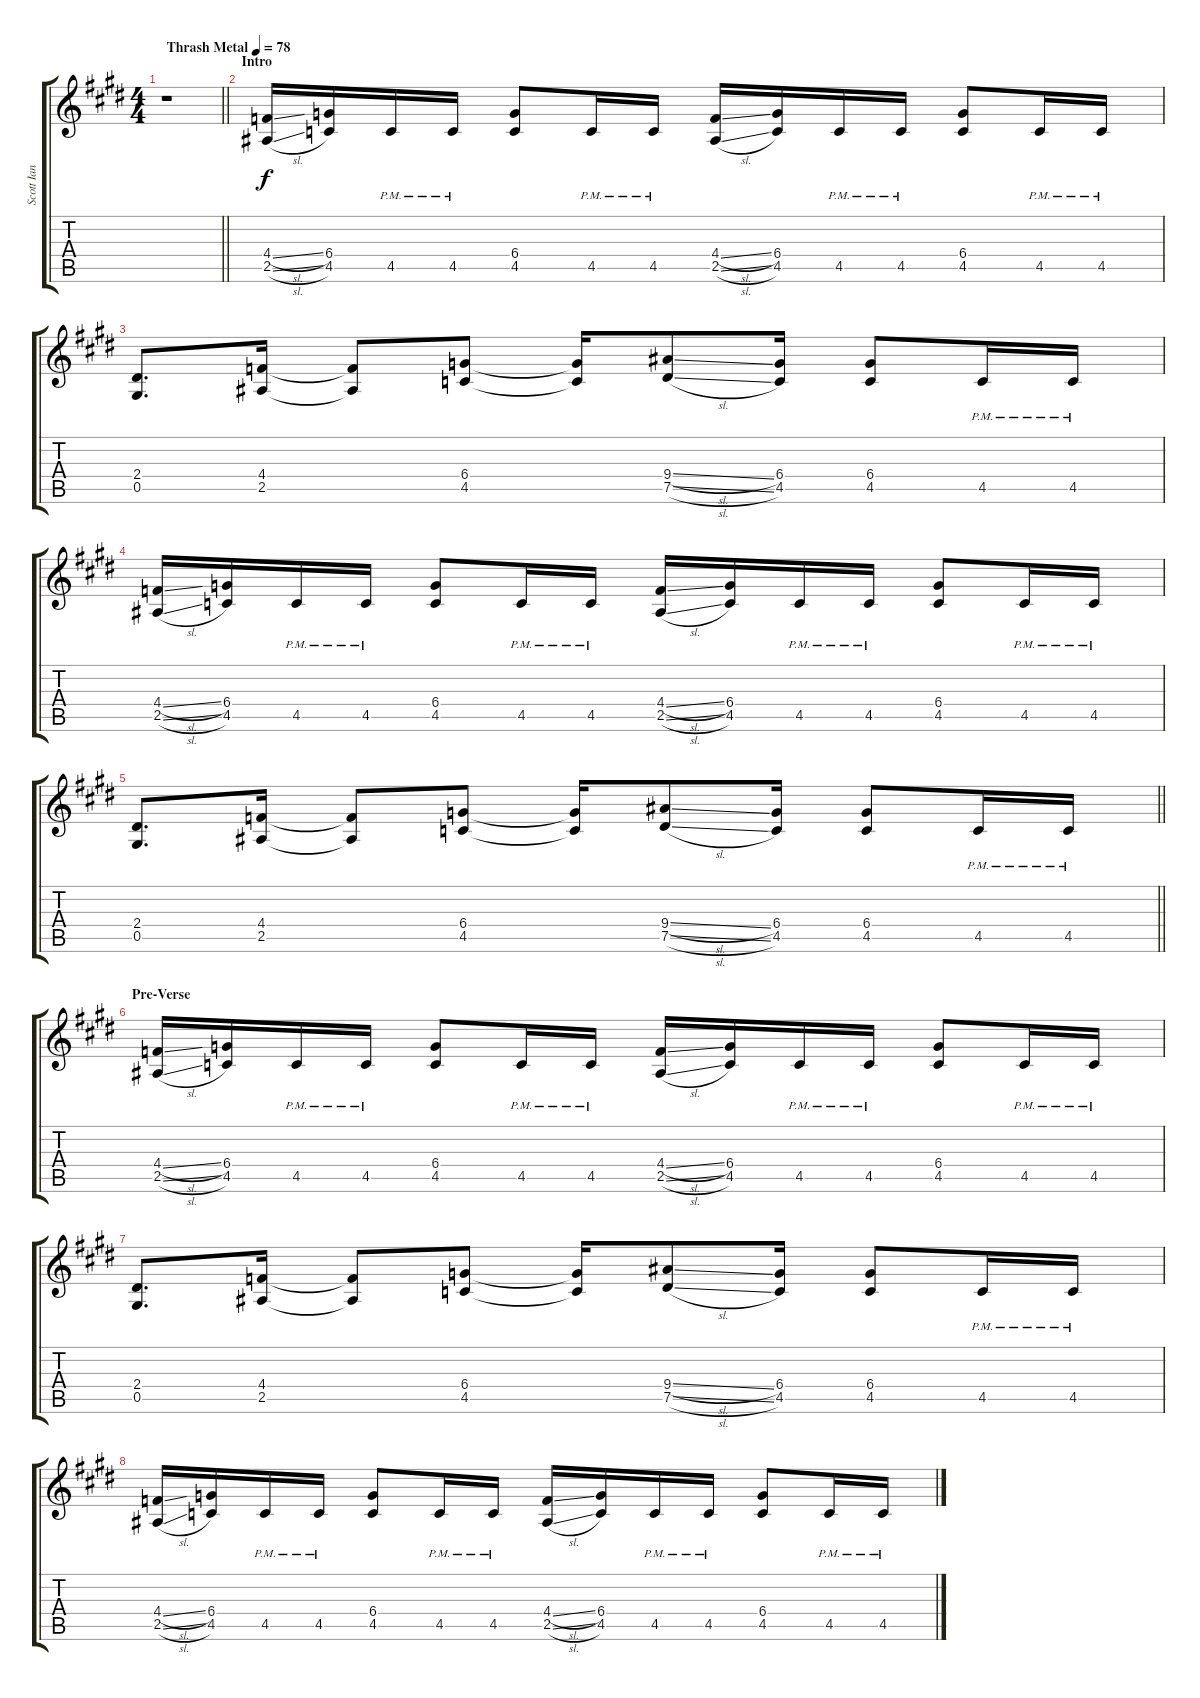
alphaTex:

\track ("Scott Ian Rhy" "Scott Ian ") {instrument distortionguitar}
\staff {score tabs}
\tuning (Eb4 Bb3 Gb3 Db3 Ab2 Eb2) {hide}
\ts (4 4)
\tempo (78 "Thrash Metal")
\clef g2
\barLineRight lightlight
\ks e
r.1{dy f instrument distortionguitar} |
\section ("" "Intro")
(4.4{sl} 2.5{sl}).16 (6.4 4.5).16 4.5{pm}.16 4.5{pm}.16 (6.4 4.5).8 4.5{pm}.16 4.5{pm}.16 (4.4{sl} 2.5{sl}).16 (6.4 4.5).16 4.5{pm}.16 4.5{pm}.16 (6.4 4.5).8 4.5{pm}.16 4.5{pm}.16 |
(2.4 0.5).8{d} (4.4 2.5).16 (4.4{t} 2.5{t}).8 (6.4 4.5).8 (6.4{t} 4.5{t}).16 (9.4{sl} 7.5{sl}).8 (6.4 4.5).16 (6.4 4.5).8 4.5{pm}.16 4.5{pm}.16 |
(4.4{sl} 2.5{sl}).16 (6.4 4.5).16 4.5{pm}.16 4.5{pm}.16 (6.4 4.5).8 4.5{pm}.16 4.5{pm}.16 (4.4{sl} 2.5{sl}).16 (6.4 4.5).16 4.5{pm}.16 4.5{pm}.16 (6.4 4.5).8 4.5{pm}.16 4.5{pm}.16 |
\barLineRight lightlight
(2.4 0.5).8{d} (4.4 2.5).16 (4.4{t} 2.5{t}).8 (6.4 4.5).8 (6.4{t} 4.5{t}).16 (9.4{sl} 7.5{sl}).8 (6.4 4.5).16 (6.4 4.5).8 4.5{pm}.16 4.5{pm}.16 |
\section ("" "Pre-Verse")
(4.4{sl} 2.5{sl}).16 (6.4 4.5).16 4.5{pm}.16 4.5{pm}.16 (6.4 4.5).8 4.5{pm}.16 4.5{pm}.16 (4.4{sl} 2.5{sl}).16 (6.4 4.5).16 4.5{pm}.16 4.5{pm}.16 (6.4 4.5).8 4.5{pm}.16 4.5{pm}.16 |
(2.4 0.5).8{d} (4.4 2.5).16 (4.4{t} 2.5{t}).8 (6.4 4.5).8 (6.4{t} 4.5{t}).16 (9.4{sl} 7.5{sl}).8 (6.4 4.5).16 (6.4 4.5).8 4.5{pm}.16 4.5{pm}.16 |
(4.4{sl} 2.5{sl}).16 (6.4 4.5).16 4.5{pm}.16 4.5{pm}.16 (6.4 4.5).8 4.5{pm}.16 4.5{pm}.16 (4.4{sl} 2.5{sl}).16 (6.4 4.5).16 4.5{pm}.16 4.5{pm}.16 (6.4 4.5).8 4.5{pm}.16 4.5{pm}.16
